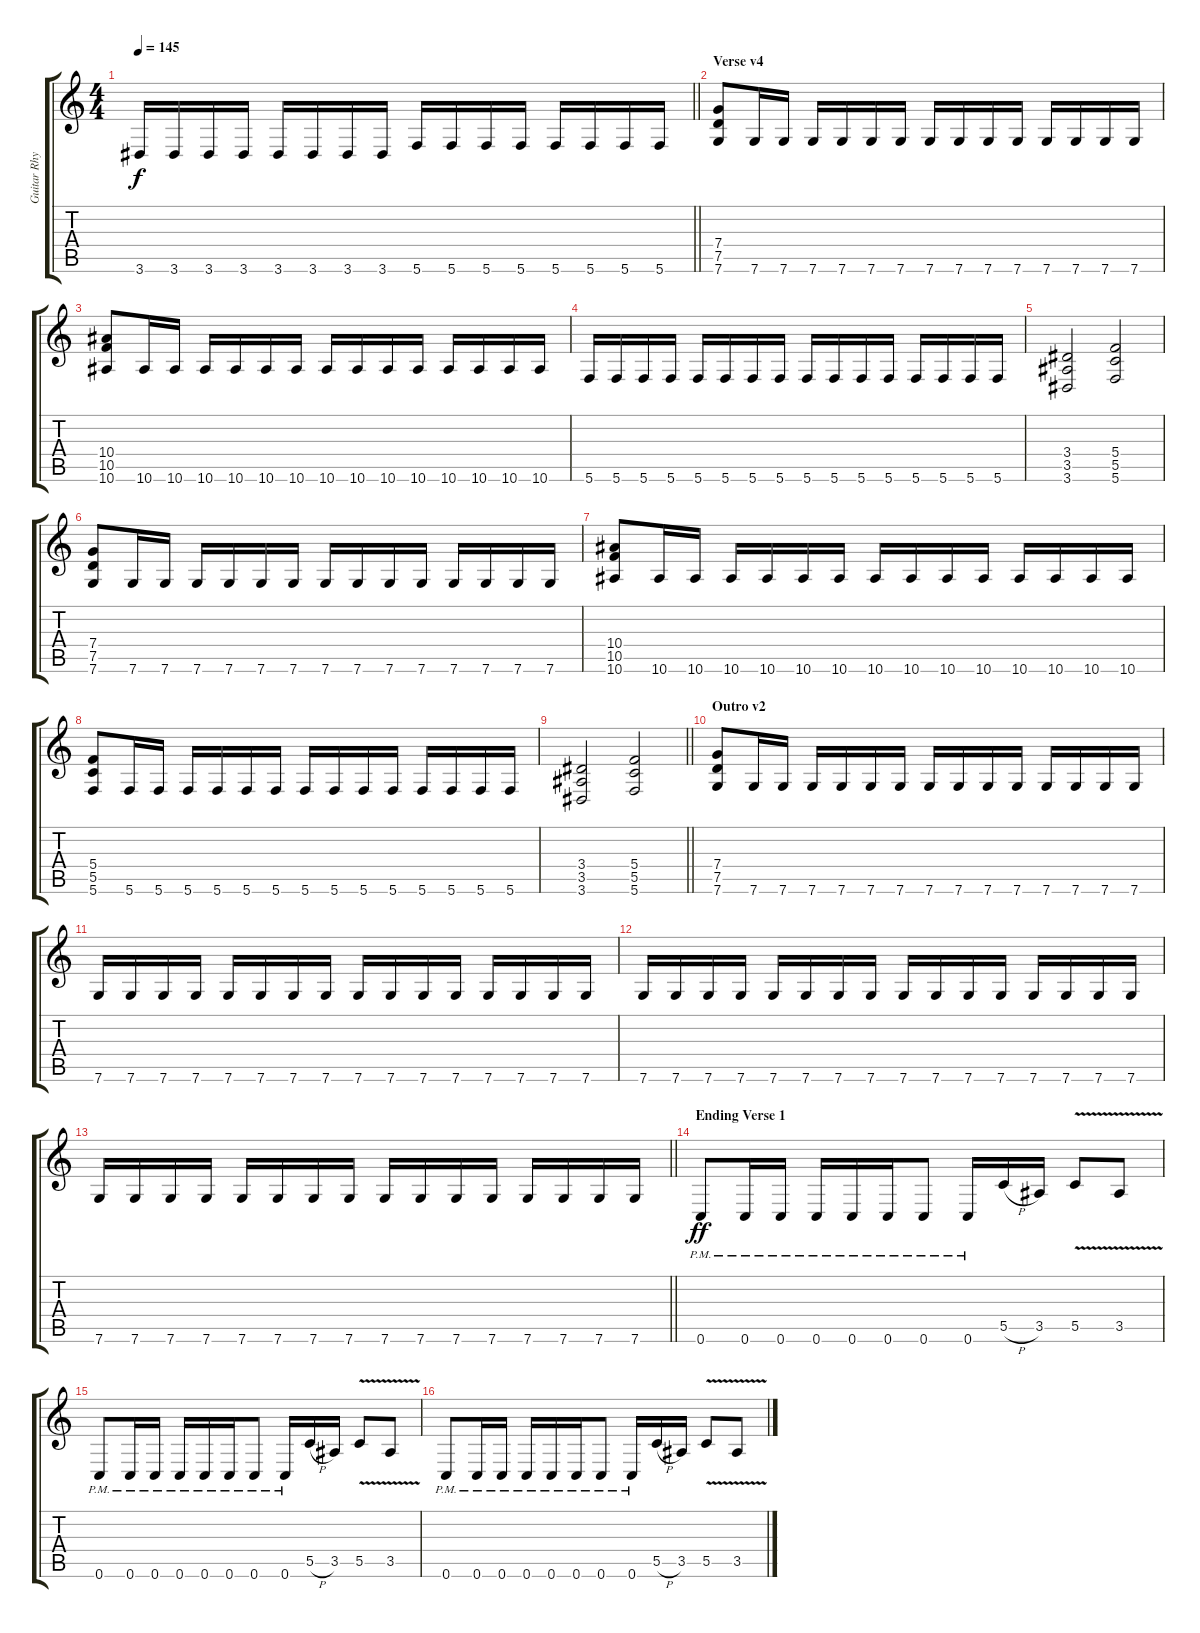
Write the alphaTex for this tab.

\track ("Guitar Rhythm (Right)" "Guitar Rhy") {instrument distortionguitar}
\staff {score tabs}
\tuning (D4 A3 F3 C3 G2 C2) {hide}
\ts (4 4)
\tempo 145
\clef g2
\barLineRight lightlight
\ks c
3.6.16{dy f} 3.6.16 3.6.16 3.6.16 3.6.16 3.6.16 3.6.16 3.6.16 5.6.16 5.6.16 5.6.16 5.6.16 5.6.16 5.6.16 5.6.16 5.6.16 |
\section ("" "Verse v4")
(7.4 7.5 7.6).8 7.6.16 7.6.16 7.6.16 7.6.16 7.6.16 7.6.16 7.6.16 7.6.16 7.6.16 7.6.16 7.6.16 7.6.16 7.6.16 7.6.16 |
(10.4 10.5 10.6).8 10.6.16 10.6.16 10.6.16 10.6.16 10.6.16 10.6.16 10.6.16 10.6.16 10.6.16 10.6.16 10.6.16 10.6.16 10.6.16 10.6.16 |
5.6.16 5.6.16 5.6.16 5.6.16 5.6.16 5.6.16 5.6.16 5.6.16 5.6.16 5.6.16 5.6.16 5.6.16 5.6.16 5.6.16 5.6.16 5.6.16 |
(3.4 3.5 3.6).2 (5.4 5.5 5.6).2 |
(7.4 7.5 7.6).8 7.6.16 7.6.16 7.6.16 7.6.16 7.6.16 7.6.16 7.6.16 7.6.16 7.6.16 7.6.16 7.6.16 7.6.16 7.6.16 7.6.16 |
(10.4 10.5 10.6).8 10.6.16 10.6.16 10.6.16 10.6.16 10.6.16 10.6.16 10.6.16 10.6.16 10.6.16 10.6.16 10.6.16 10.6.16 10.6.16 10.6.16 |
(5.4 5.5 5.6).8 5.6.16 5.6.16 5.6.16 5.6.16 5.6.16 5.6.16 5.6.16 5.6.16 5.6.16 5.6.16 5.6.16 5.6.16 5.6.16 5.6.16 |
\barLineRight lightlight
(3.4 3.5 3.6).2 (5.4 5.5 5.6).2 |
\section ("" "Outro v2")
(7.4 7.5 7.6).8 7.6.16 7.6.16 7.6.16 7.6.16 7.6.16 7.6.16 7.6.16 7.6.16 7.6.16 7.6.16 7.6.16 7.6.16 7.6.16 7.6.16 |
7.6.16 7.6.16 7.6.16 7.6.16 7.6.16 7.6.16 7.6.16 7.6.16 7.6.16 7.6.16 7.6.16 7.6.16 7.6.16 7.6.16 7.6.16 7.6.16 |
7.6.16 7.6.16 7.6.16 7.6.16 7.6.16 7.6.16 7.6.16 7.6.16 7.6.16 7.6.16 7.6.16 7.6.16 7.6.16 7.6.16 7.6.16 7.6.16 |
\barLineRight lightlight
7.6.16 7.6.16 7.6.16 7.6.16 7.6.16 7.6.16 7.6.16 7.6.16 7.6.16 7.6.16 7.6.16 7.6.16 7.6.16 7.6.16 7.6.16 7.6.16 |
\section ("" "Ending Verse 1")
0.6{pm}.8{dy ff} 0.6{pm}.16 0.6{pm}.16 0.6{pm}.16 0.6{pm}.16 0.6{pm}.16 0.6{pm}.8 0.6{pm}.16 5.5{h}.16 3.5.16 5.5{v}.8 3.5{v}.8 |
0.6{pm}.8 0.6{pm}.16 0.6{pm}.16 0.6{pm}.16 0.6{pm}.16 0.6{pm}.16 0.6{pm}.8 0.6{pm}.16 5.5{h}.16 3.5.16 5.5{v}.8 3.5{v}.8 |
0.6{pm}.8 0.6{pm}.16 0.6{pm}.16 0.6{pm}.16 0.6{pm}.16 0.6{pm}.16 0.6{pm}.8 0.6{pm}.16 5.5{h}.16 3.5.16 5.5{v}.8 3.5{v}.8
